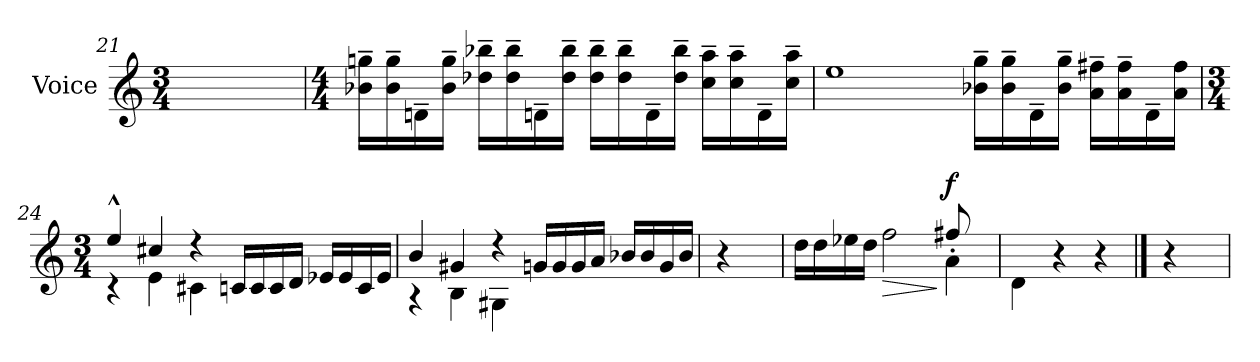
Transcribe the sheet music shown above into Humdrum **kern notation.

**kern	**dynam
*part1	*part1
*staff1	*staff1
*I"Voice	*
*I'V	*
*clefG2	*
*k[]	*
*M3/4	*
=21	=21
2.ryy	.
!!LO:LB:g=z
=22	=22
*M4/4	*
16b-X\~ 16ggn\~LL	.
16b-\~ 16gg\~	.
16dn~\	.
16b-\~ 16gg\~JJ	.
16dd-X\~ 16bb-X\~LL	.
16dd-\~ 16bb-\~	.
16dn~\	.
16dd-\~ 16bb-\~JJ	.
16dd-\~ 16bb-\~LL	.
16dd-\~ 16bb-\~	.
16d~\	.
16dd-\~ 16bb-\~JJ	.
16cc\~ 16aa\~LL	.
16cc\~ 16aa\~	.
16d~\	.
16cc\~ 16aa\~JJ	.
=23	=23
1ee	.
16b-X\~ 16gg\~LL	.
16b-\~ 16gg\~	.
16d~\	.
16b-\~ 16gg\~JJ	.
16a\~ 16ff#X\~LL	.
16a\~ 16ff#\~	.
16d~\	.
16a\ 16ff#\JJ	.
=24	=24
*M3/4	*
*^	*
4ee^^/	4r	.
4cc#X/	4e\	.
4r	4c#X\	.
16cn/LL	2ryy	.
16c/	.	.
16c/	.	.
16d/JJ	.	.
16e-X/LL	.	.
16e-/	.	.
16c/	.	.
16e-/JJ	.	.
!!LO:LB:g=z	!!
=25	=25	=25
4b/	4r	.
4g#X/	4B\	.
4r	4G#X\	.
16gn/LL	2ryy	.
16g/	.	.
16g/	.	.
16a/JJ	.	.
16b-X/LL	.	.
16b-/	.	.
16g/	.	.
16b-/JJ	.	.
*v	*v	*
=26	=26
4r	.
=27	=27
*^	*
16dd\LL	2.ryy	.
16dd\	.	.
16ee-X\	.	.
16dd\JJ	.	.
!	!	!LO:HP:b
2ff\	.	>
!	!	!LO:DY:n=1:a
4a'\	8ff#X/	] f
.	8ryy	.
*v	*v	*
=28	=28
4d\	.
4r	.
4r	.
==29	==29
4r	.
=	=
*-	*-
